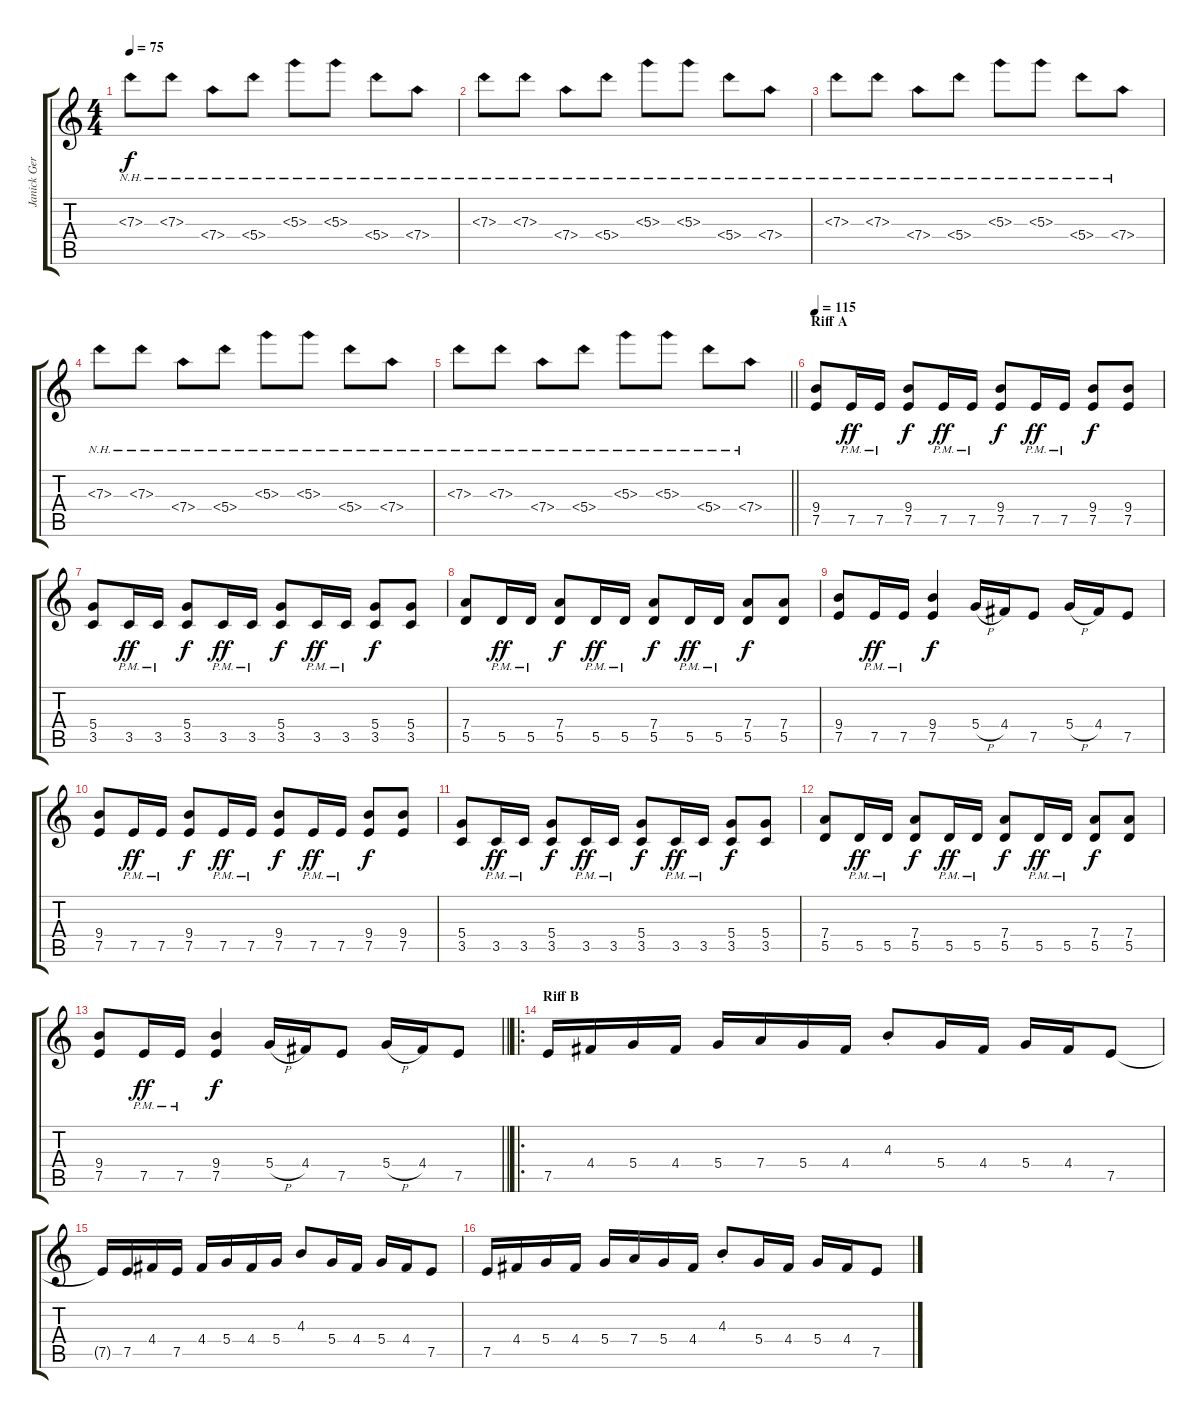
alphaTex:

\track ("Janick Gers" "Janick Ger") {instrument overdrivenguitar}
\staff {score tabs}
\tuning (E4 B3 G3 D3 A2 E2) {hide}
\ts (4 4)
\tempo 75
\clef g2
\ks c
7.3{nh}.8{dy f} 7.3{nh}.8 7.4{nh}.8 5.4{nh}.8 5.3{nh}.8 5.3{nh}.8 5.4{nh}.8 7.4{nh}.8 |
7.3{nh}.8 7.3{nh}.8 7.4{nh}.8 5.4{nh}.8 5.3{nh}.8 5.3{nh}.8 5.4{nh}.8 7.4{nh}.8 |
7.3{nh}.8 7.3{nh}.8 7.4{nh}.8 5.4{nh}.8 5.3{nh}.8 5.3{nh}.8 5.4{nh}.8 7.4{nh}.8 |
7.3{nh}.8 7.3{nh}.8 7.4{nh}.8 5.4{nh}.8 5.3{nh}.8 5.3{nh}.8 5.4{nh}.8 7.4{nh}.8 |
\barLineRight lightlight
7.3{nh}.8 7.3{nh}.8 7.4{nh}.8 5.4{nh}.8 5.3{nh}.8 5.3{nh}.8 5.4{nh}.8 7.4{nh}.8 |
\section ("" "Riff A")
\tempo 115
(9.4 7.5).8{volume 11 instrument overdrivenguitar} 7.5{pm}.16{dy ff} 7.5{pm}.16 (9.4 7.5).8{dy f} 7.5{pm}.16{dy ff} 7.5{pm}.16 (9.4 7.5).8{dy f} 7.5{pm}.16{dy ff} 7.5{pm}.16 (9.4 7.5).8{dy f} (9.4 7.5).8 |
(5.4 3.5).8 3.5{pm}.16{dy ff} 3.5{pm}.16 (5.4 3.5).8{dy f} 3.5{pm}.16{dy ff} 3.5{pm}.16 (5.4 3.5).8{dy f} 3.5{pm}.16{dy ff} 3.5{pm}.16 (5.4 3.5).8{dy f} (5.4 3.5).8 |
(7.4 5.5).8 5.5{pm}.16{dy ff} 5.5{pm}.16 (7.4 5.5).8{dy f} 5.5{pm}.16{dy ff} 5.5{pm}.16 (7.4 5.5).8{dy f} 5.5{pm}.16{dy ff} 5.5{pm}.16 (7.4 5.5).8{dy f} (7.4 5.5).8 |
(9.4 7.5).8 7.5{pm}.16{dy ff} 7.5{pm}.16 (9.4 7.5).4{dy f} 5.4{h}.16 4.4.16 7.5.8 5.4{h}.16 4.4.16 7.5.8 |
(9.4 7.5).8 7.5{pm}.16{dy ff} 7.5{pm}.16 (9.4 7.5).8{dy f} 7.5{pm}.16{dy ff} 7.5{pm}.16 (9.4 7.5).8{dy f} 7.5{pm}.16{dy ff} 7.5{pm}.16 (9.4 7.5).8{dy f} (9.4 7.5).8 |
(5.4 3.5).8 3.5{pm}.16{dy ff} 3.5{pm}.16 (5.4 3.5).8{dy f} 3.5{pm}.16{dy ff} 3.5{pm}.16 (5.4 3.5).8{dy f} 3.5{pm}.16{dy ff} 3.5{pm}.16 (5.4 3.5).8{dy f} (5.4 3.5).8 |
(7.4 5.5).8 5.5{pm}.16{dy ff} 5.5{pm}.16 (7.4 5.5).8{dy f} 5.5{pm}.16{dy ff} 5.5{pm}.16 (7.4 5.5).8{dy f} 5.5{pm}.16{dy ff} 5.5{pm}.16 (7.4 5.5).8{dy f} (7.4 5.5).8 |
\barLineRight lightlight
(9.4 7.5).8 7.5{pm}.16{dy ff} 7.5{pm}.16 (9.4 7.5).4{dy f} 5.4{h}.16 4.4.16 7.5.8 5.4{h}.16 4.4.16 7.5.8 |
\ro
\section ("" "Riff B")
7.5.16 4.4.16 5.4.16 4.4.16 5.4.16 7.4.16 5.4.16 4.4.16 4.3{st}.8 5.4.16 4.4.16 5.4.16 4.4.16 7.5.8 |
7.5{t}.16 7.5.16 4.4.16 7.5.16 4.4.16 5.4.16 4.4.16 5.4.16 4.3.8 5.4.16 4.4.16 5.4.16 4.4.16 7.5.8 |
7.5.16 4.4.16 5.4.16 4.4.16 5.4.16 7.4.16 5.4.16 4.4.16 4.3{st}.8 5.4.16 4.4.16 5.4.16 4.4.16 7.5.8
